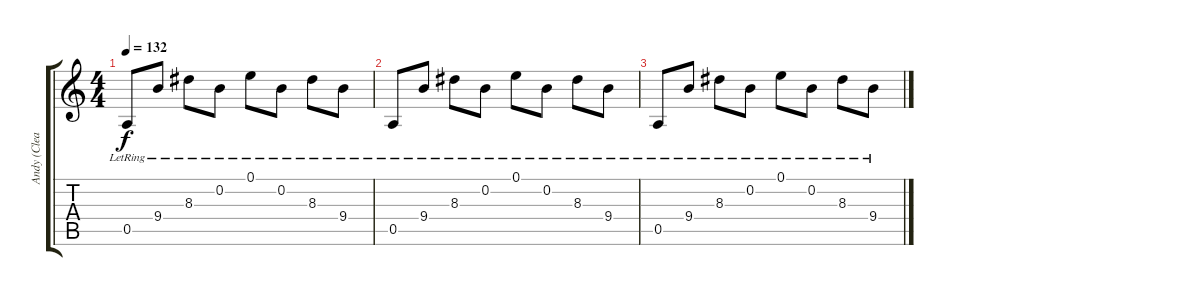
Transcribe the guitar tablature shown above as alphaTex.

\track ("Andy (Clean)" "Andy (Clea") {instrument electricguitarclean}
\staff {score tabs}
\tuning (E4 B3 G3 D3 A2 E2) {hide}
\ts (4 4)
\tempo 132
\clef g2
\ks c
0.5{lr}.8{dy f} 9.4{lr}.8 8.3{lr}.8 0.2{lr}.8 0.1{lr}.8 0.2{lr}.8 8.3{lr}.8 9.4{lr}.8 |
0.5{lr}.8{volume 0} 9.4{lr}.8 8.3{lr}.8 0.2{lr}.8 0.1{lr}.8 0.2{lr}.8 8.3{lr}.8 9.4{lr}.8 |
0.5{lr}.8 9.4{lr}.8 8.3{lr}.8 0.2{lr}.8 0.1{lr}.8 0.2{lr}.8 8.3{lr}.8 9.4{lr}.8
